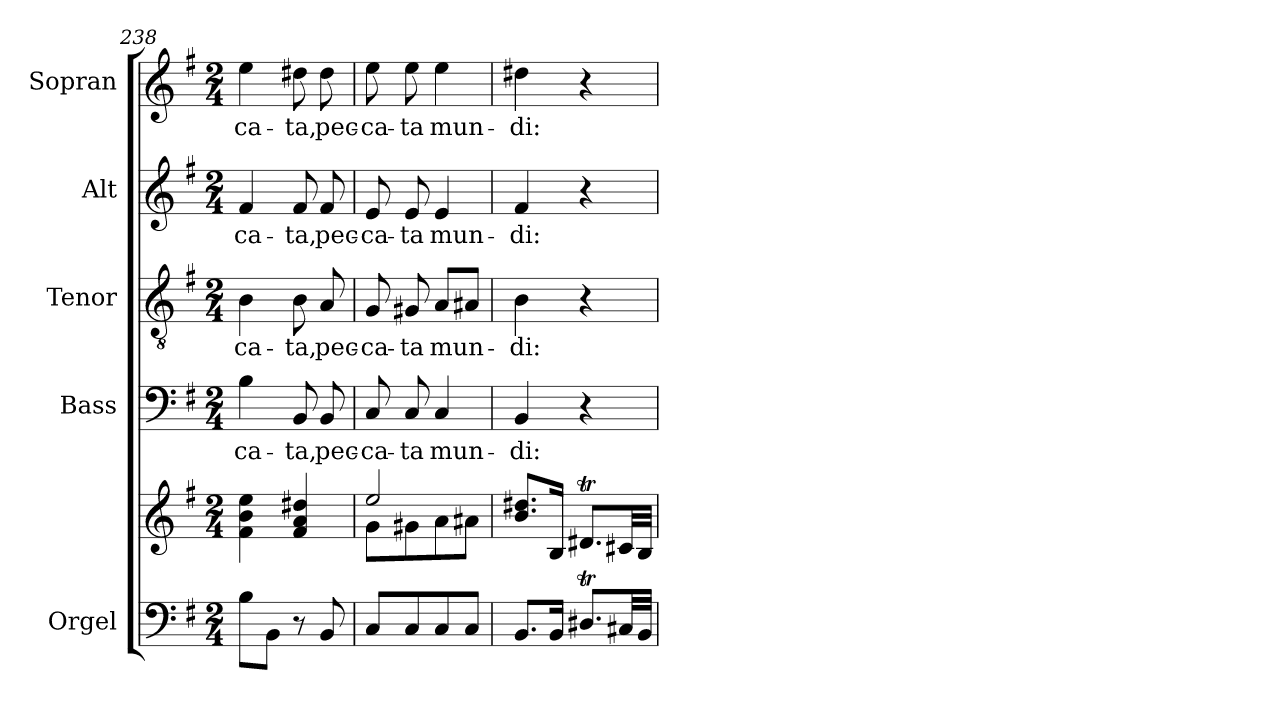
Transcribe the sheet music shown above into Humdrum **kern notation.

**kern	**kern	**kern	**text	**kern	**text	**kern	**text	**kern	**text
*part5	*part5	*part4	*part4	*part3	*part3	*part2	*part2	*part1	*part1
*staff6	*staff5	*staff4	*staff4	*staff3	*staff3	*staff2	*staff2	*staff1	*staff1
*I"Orgel	*	*I"Bass	*	*I"Tenor	*	*I"Alt	*	*I"Sopran	*
*I'Org.	*	*I'B	*	*I'T	*	*I'A	*	*I'S	*
*clefF4	*clefG2	*clefF4	*	*clefGv2	*	*clefG2	*	*clefG2	*
*k[f#]	*k[f#]	*k[f#]	*	*k[f#]	*	*k[f#]	*	*k[f#]	*
*G:	*G:	*G:	*	*G:	*	*G:	*	*G:	*
*M2/4	*M2/4	*M2/4	*	*M2/4	*	*M2/4	*	*M2/4	*
=238	=238	=238	=238	=238	=238	=238	=238	=238	=238
!	!	!	!LO:LY:b	!	!LO:LY:b	!	!LO:LY:b	!	!LO:LY:b
8B\L	4f#\ 4b\ 4ee\	4B\	-ca-	4B\	-ca-	4f#/	-ca-	4ee\	-ca-
8BB\J	.	.	.	.	.	.	.	.	.
!	!	!	!LO:LY:b	!	!LO:LY:b	!	!LO:LY:b	!	!LO:LY:b
8r	4f#/ 4a/ 4dd#X/	8BB/	-ta,	8B\	-ta,	8f#/	-ta,	8dd#X\	-ta,
!	!	!	!LO:LY:b	!	!LO:LY:b	!	!LO:LY:b	!	!LO:LY:b
8BB/	.	8BB/	pec-	8A/	pec-	8f#/	pec-	8dd#\	pec-
=239	=239	=239	=239	=239	=239	=239	=239	=239	=239
*	*^	*	*	*	*	*	*	*	*
!	!	!	!	!LO:LY:b	!	!LO:LY:b	!	!LO:LY:b	!	!LO:LY:b
8C/L	2ee/	8g\L	8C/	-ca-	8G/	-ca-	8e/	-ca-	8ee\	-ca-
!	!	!	!	!LO:LY:b	!	!LO:LY:b	!	!LO:LY:b	!	!LO:LY:b
8C/	.	8g#X\	8C/	-ta	8G#X/	-ta	8e/	-ta	8ee\	-ta
!	!	!	!	!LO:LY:b	!	!LO:LY:b	!	!LO:LY:b	!	!LO:LY:b
8C/	.	8a\	4C/	mun-	8A/L	mun-	4e/	mun-	4ee\	mun-
8C/J	.	8a#X\J	.	.	8A#X/J	.	.	.	.	.
!!LO:PB:g=z
=240	=240	=240	=240	=240	=240	=240	=240	=240	=240	=240
!	!	!	!	!LO:LY:b	!	!LO:LY:b	!	!LO:LY:b	!	!LO:LY:b
*	*v	*v	*	*	*	*	*	*	*	*
8.BB/L	8.b/ 8.dd#X/L	4BB/	-di:	4B\	-di:	4f#/	-di:	4dd#X\	-di:
16BB/Jk	16B/Jk	.	.	.	.	.	.	.	.
8.D#Xt/L	8.d#Xt/L	4r	.	4r	.	4r	.	4r	.
32C#X/LL	32c#X/LL	.	.	.	.	.	.	.	.
32BB/JJJ	32B/JJJ	.	.	.	.	.	.	.	.
=	=	=	=	=	=	=	=	=	=
*-	*-	*-	*-	*-	*-	*-	*-	*-	*-
